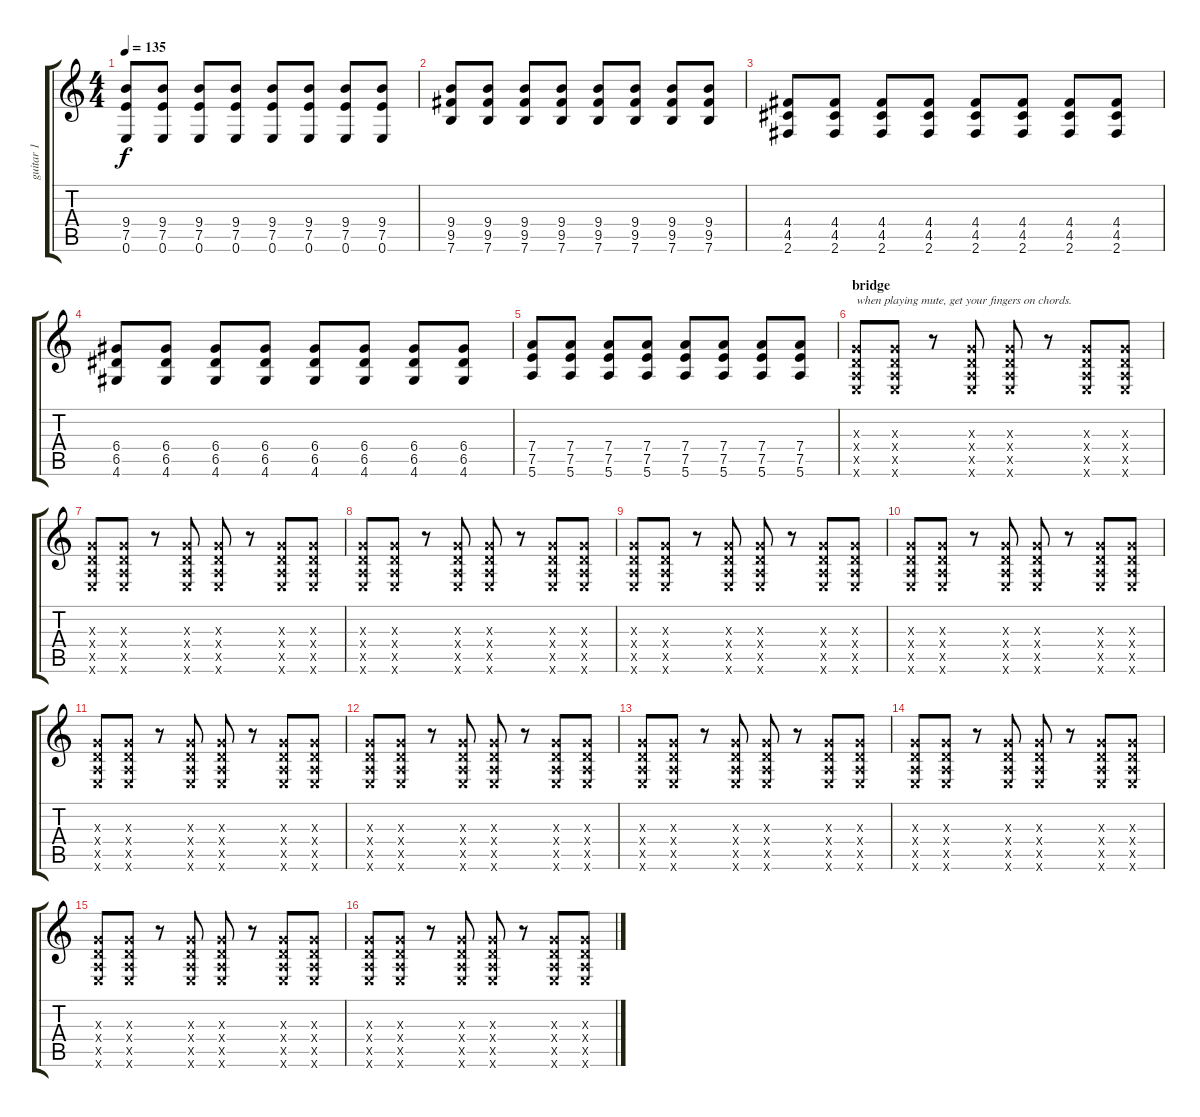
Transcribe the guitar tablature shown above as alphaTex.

\track ("guitar 1" "guitar 1") {instrument distortionguitar}
\staff {score tabs}
\tuning (E4 B3 G3 D3 A2 E2) {hide}
\ts (4 4)
\tempo 135
\clef g2
\ks c
(9.4 7.5 0.6).8{dy f} (9.4 7.5 0.6).8 (9.4 7.5 0.6).8 (9.4 7.5 0.6).8 (9.4 7.5 0.6).8 (9.4 7.5 0.6).8 (9.4 7.5 0.6).8 (9.4 7.5 0.6).8 |
(9.4 9.5 7.6).8 (9.4 9.5 7.6).8 (9.4 9.5 7.6).8 (9.4 9.5 7.6).8 (9.4 9.5 7.6).8 (9.4 9.5 7.6).8 (9.4 9.5 7.6).8 (9.4 9.5 7.6).8 |
(4.4 4.5 2.6).8 (4.4 4.5 2.6).8 (4.4 4.5 2.6).8 (4.4 4.5 2.6).8 (4.4 4.5 2.6).8 (4.4 4.5 2.6).8 (4.4 4.5 2.6).8 (4.4 4.5 2.6).8 |
(6.4 6.5 4.6).8 (6.4 6.5 4.6).8 (6.4 6.5 4.6).8 (6.4 6.5 4.6).8 (6.4 6.5 4.6).8 (6.4 6.5 4.6).8 (6.4 6.5 4.6).8 (6.4 6.5 4.6).8 |
(7.4 7.5 5.6).8 (7.4 7.5 5.6).8 (7.4 7.5 5.6).8 (7.4 7.5 5.6).8 (7.4 7.5 5.6).8 (7.4 7.5 5.6).8 (7.4 7.5 5.6).8 (7.4 7.5 5.6).8 |
\section ("" "bridge")
(0.3{x} 0.4{x} 0.5{x} 0.6{x}).8{txt "when playing mute, get your fingers on chords." volume 16} (0.3{x} 0.4{x} 0.5{x} 0.6{x}).8 r.8 (0.3{x} 0.4{x} 0.5{x} 0.6{x}).8 (0.3{x} 0.4{x} 0.5{x} 0.6{x}).8 r.8 (0.3{x} 0.4{x} 0.5{x} 0.6{x}).8 (0.3{x} 0.4{x} 0.5{x} 0.6{x}).8 |
(0.3{x} 0.4{x} 0.5{x} 0.6{x}).8 (0.3{x} 0.4{x} 0.5{x} 0.6{x}).8 r.8 (0.3{x} 0.4{x} 0.5{x} 0.6{x}).8 (0.3{x} 0.4{x} 0.5{x} 0.6{x}).8 r.8 (0.3{x} 0.4{x} 0.5{x} 0.6{x}).8 (0.3{x} 0.4{x} 0.5{x} 0.6{x}).8 |
(0.3{x} 0.4{x} 0.5{x} 0.6{x}).8 (0.3{x} 0.4{x} 0.5{x} 0.6{x}).8 r.8 (0.3{x} 0.4{x} 0.5{x} 0.6{x}).8 (0.3{x} 0.4{x} 0.5{x} 0.6{x}).8 r.8 (0.3{x} 0.4{x} 0.5{x} 0.6{x}).8 (0.3{x} 0.4{x} 0.5{x} 0.6{x}).8 |
(0.3{x} 0.4{x} 0.5{x} 0.6{x}).8 (0.3{x} 0.4{x} 0.5{x} 0.6{x}).8 r.8 (0.3{x} 0.4{x} 0.5{x} 0.6{x}).8 (0.3{x} 0.4{x} 0.5{x} 0.6{x}).8 r.8 (0.3{x} 0.4{x} 0.5{x} 0.6{x}).8 (0.3{x} 0.4{x} 0.5{x} 0.6{x}).8 |
(0.3{x} 0.4{x} 0.5{x} 0.6{x}).8 (0.3{x} 0.4{x} 0.5{x} 0.6{x}).8 r.8 (0.3{x} 0.4{x} 0.5{x} 0.6{x}).8 (0.3{x} 0.4{x} 0.5{x} 0.6{x}).8 r.8 (0.3{x} 0.4{x} 0.5{x} 0.6{x}).8 (0.3{x} 0.4{x} 0.5{x} 0.6{x}).8 |
(0.3{x} 0.4{x} 0.5{x} 0.6{x}).8 (0.3{x} 0.4{x} 0.5{x} 0.6{x}).8 r.8 (0.3{x} 0.4{x} 0.5{x} 0.6{x}).8 (0.3{x} 0.4{x} 0.5{x} 0.6{x}).8 r.8 (0.3{x} 0.4{x} 0.5{x} 0.6{x}).8 (0.3{x} 0.4{x} 0.5{x} 0.6{x}).8 |
(0.3{x} 0.4{x} 0.5{x} 0.6{x}).8 (0.3{x} 0.4{x} 0.5{x} 0.6{x}).8 r.8 (0.3{x} 0.4{x} 0.5{x} 0.6{x}).8 (0.3{x} 0.4{x} 0.5{x} 0.6{x}).8 r.8 (0.3{x} 0.4{x} 0.5{x} 0.6{x}).8 (0.3{x} 0.4{x} 0.5{x} 0.6{x}).8 |
(0.3{x} 0.4{x} 0.5{x} 0.6{x}).8 (0.3{x} 0.4{x} 0.5{x} 0.6{x}).8 r.8 (0.3{x} 0.4{x} 0.5{x} 0.6{x}).8 (0.3{x} 0.4{x} 0.5{x} 0.6{x}).8 r.8 (0.3{x} 0.4{x} 0.5{x} 0.6{x}).8 (0.3{x} 0.4{x} 0.5{x} 0.6{x}).8 |
(0.3{x} 0.4{x} 0.5{x} 0.6{x}).8 (0.3{x} 0.4{x} 0.5{x} 0.6{x}).8 r.8 (0.3{x} 0.4{x} 0.5{x} 0.6{x}).8 (0.3{x} 0.4{x} 0.5{x} 0.6{x}).8 r.8 (0.3{x} 0.4{x} 0.5{x} 0.6{x}).8 (0.3{x} 0.4{x} 0.5{x} 0.6{x}).8 |
(0.3{x} 0.4{x} 0.5{x} 0.6{x}).8 (0.3{x} 0.4{x} 0.5{x} 0.6{x}).8 r.8 (0.3{x} 0.4{x} 0.5{x} 0.6{x}).8 (0.3{x} 0.4{x} 0.5{x} 0.6{x}).8 r.8 (0.3{x} 0.4{x} 0.5{x} 0.6{x}).8 (0.3{x} 0.4{x} 0.5{x} 0.6{x}).8 |
(0.3{x} 0.4{x} 0.5{x} 0.6{x}).8 (0.3{x} 0.4{x} 0.5{x} 0.6{x}).8 r.8 (0.3{x} 0.4{x} 0.5{x} 0.6{x}).8 (0.3{x} 0.4{x} 0.5{x} 0.6{x}).8 r.8 (0.3{x} 0.4{x} 0.5{x} 0.6{x}).8 (0.3{x} 0.4{x} 0.5{x} 0.6{x}).8
